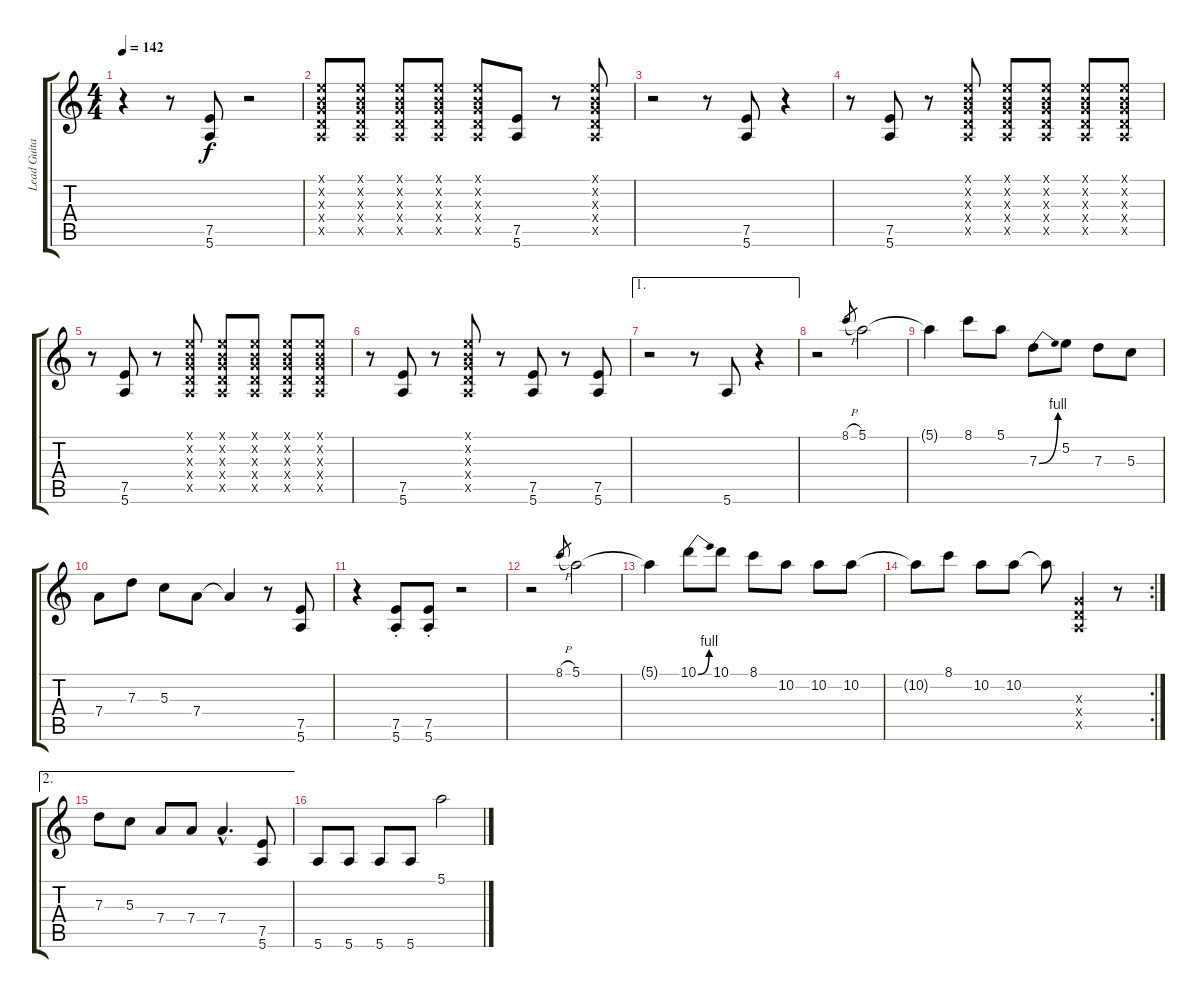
\track ("Lead Guitar" "Lead Guita") {instrument distortionguitar}
\staff {score tabs}
\tuning (E4 B3 G3 D3 A2 E2) {hide}
\ts (4 4)
\tempo 142
\clef g2
\ks c
r.4{dy f} r.8 (7.5 5.6).8 r.2 |
(0.1{x} 0.2{x} 0.3{x} 0.4{x} 0.5{x}).8 (0.1{x} 0.2{x} 0.3{x} 0.4{x} 0.5{x}).8 (0.1{x} 0.2{x} 0.3{x} 0.4{x} 0.5{x}).8 (0.1{x} 0.2{x} 0.3{x} 0.4{x} 0.5{x}).8 (0.1{x} 0.2{x} 0.3{x} 0.4{x} 0.5{x}).8 (7.5 5.6).8 r.8 (0.1{x} 0.2{x} 0.3{x} 0.4{x} 0.5{x}).8 |
r.2 r.8 (7.5 5.6).8 r.4 |
r.8 (7.5 5.6).8 r.8 (0.1{x} 0.2{x} 0.3{x} 0.4{x} 0.5{x}).8 (0.1{x} 0.2{x} 0.3{x} 0.4{x} 0.5{x}).8 (0.1{x} 0.2{x} 0.3{x} 0.4{x} 0.5{x}).8 (0.1{x} 0.2{x} 0.3{x} 0.4{x} 0.5{x}).8 (0.1{x} 0.2{x} 0.3{x} 0.4{x} 0.5{x}).8 |
r.8 (7.5 5.6).8 r.8 (0.1{x} 0.2{x} 0.3{x} 0.4{x} 0.5{x}).8 (0.1{x} 0.2{x} 0.3{x} 0.4{x} 0.5{x}).8 (0.1{x} 0.2{x} 0.3{x} 0.4{x} 0.5{x}).8 (0.1{x} 0.2{x} 0.3{x} 0.4{x} 0.5{x}).8 (0.1{x} 0.2{x} 0.3{x} 0.4{x} 0.5{x}).8 |
r.8 (7.5 5.6).8 r.8 (0.1{x} 0.2{x} 0.3{x} 0.4{x} 0.5{x}).8 r.8 (7.5 5.6).8 r.8 (7.5 5.6).8 |
\ae 1
r.2 r.8 5.6.8 r.4 |
r.2 8.1{h}.8{gr} 5.1.2 |
5.1{t}.4 8.1.8 5.1.8 7.3{be (bend 0 0 60 4)}.8 5.2.8 7.3.8 5.3.8 |
7.4.8 7.3.8 5.3.8 7.4.8 7.4{t}.4 r.8 (7.5 5.6).8 |
r.4 (7.5{st} 5.6{st}).8 (7.5{st} 5.6{st}).8 r.2 |
r.2 8.1{h}.8{gr} 5.1.2 |
5.1{t}.4 10.1{be (bend 0 0 60 4)}.8 10.1.8 8.1.8 10.2.8 10.2.8 10.2.8 |
\rc 2
10.2{t}.8 8.1.8 10.2.8 10.2.8 10.2{t}.8 (0.3{x} 0.4{x} 0.5{x}).4 r.8 |
\ae 2
7.3.8 5.3.8 7.4.8 7.4.8 7.4{hac}.4{d} (7.5 5.6).8 |
5.6.8 5.6.8 5.6.8 5.6.8 5.1.2
